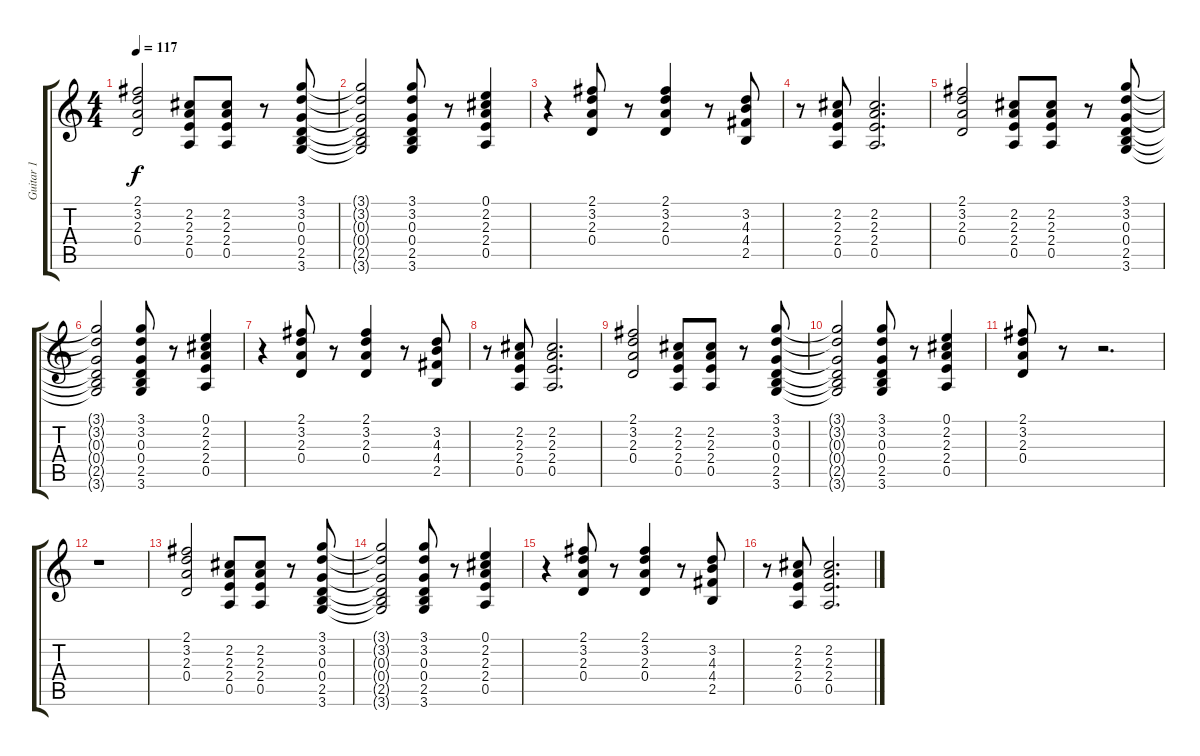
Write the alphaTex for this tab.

\track ("Guitar 1" "Guitar 1") {instrument electricguitarclean}
\staff {score tabs}
\tuning (E4 B3 G3 D3 A2 E2) {hide}
\ts (4 4)
\tempo 117
\clef g2
\ks c
(2.1 3.2 2.3 0.4).2{dy f} (2.2 2.3 2.4 0.5).8 (2.2 2.3 2.4 0.5).8 r.8 (3.1 3.2 0.3 0.4 2.5 3.6).8 |
(3.1{t} 3.2{t} 0.3{t} 0.4{t} 2.5{t} 3.6{t}).2 (3.1 3.2 0.3 0.4 2.5 3.6).8 r.8 (0.1 2.2 2.3 2.4 0.5).4 |
r.4 (2.1 3.2 2.3 0.4).8 r.8 (2.1 3.2 2.3 0.4).4 r.8 (3.2 4.3 4.4 2.5).8 |
r.8 (2.2 2.3 2.4 0.5).8 (2.2 2.3 2.4 0.5).2{d} |
(2.1 3.2 2.3 0.4).2 (2.2 2.3 2.4 0.5).8 (2.2 2.3 2.4 0.5).8 r.8 (3.1 3.2 0.3 0.4 2.5 3.6).8 |
(3.1{t} 3.2{t} 0.3{t} 0.4{t} 2.5{t} 3.6{t}).2 (3.1 3.2 0.3 0.4 2.5 3.6).8 r.8 (0.1 2.2 2.3 2.4 0.5).4 |
r.4 (2.1 3.2 2.3 0.4).8 r.8 (2.1 3.2 2.3 0.4).4 r.8 (3.2 4.3 4.4 2.5).8 |
r.8 (2.2 2.3 2.4 0.5).8 (2.2 2.3 2.4 0.5).2{d} |
(2.1 3.2 2.3 0.4).2 (2.2 2.3 2.4 0.5).8 (2.2 2.3 2.4 0.5).8 r.8 (3.1 3.2 0.3 0.4 2.5 3.6).8 |
(3.1{t} 3.2{t} 0.3{t} 0.4{t} 2.5{t} 3.6{t}).2 (3.1 3.2 0.3 0.4 2.5 3.6).8 r.8 (0.1 2.2 2.3 2.4 0.5).4 |
(2.1 3.2 2.3 0.4).8 r.8 r.2{d} |
r.1 |
(2.1 3.2 2.3 0.4).2 (2.2 2.3 2.4 0.5).8 (2.2 2.3 2.4 0.5).8 r.8 (3.1 3.2 0.3 0.4 2.5 3.6).8 |
(3.1{t} 3.2{t} 0.3{t} 0.4{t} 2.5{t} 3.6{t}).2 (3.1 3.2 0.3 0.4 2.5 3.6).8 r.8 (0.1 2.2 2.3 2.4 0.5).4 |
r.4 (2.1 3.2 2.3 0.4).8 r.8 (2.1 3.2 2.3 0.4).4 r.8 (3.2 4.3 4.4 2.5).8 |
r.8 (2.2 2.3 2.4 0.5).8 (2.2 2.3 2.4 0.5).2{d}
